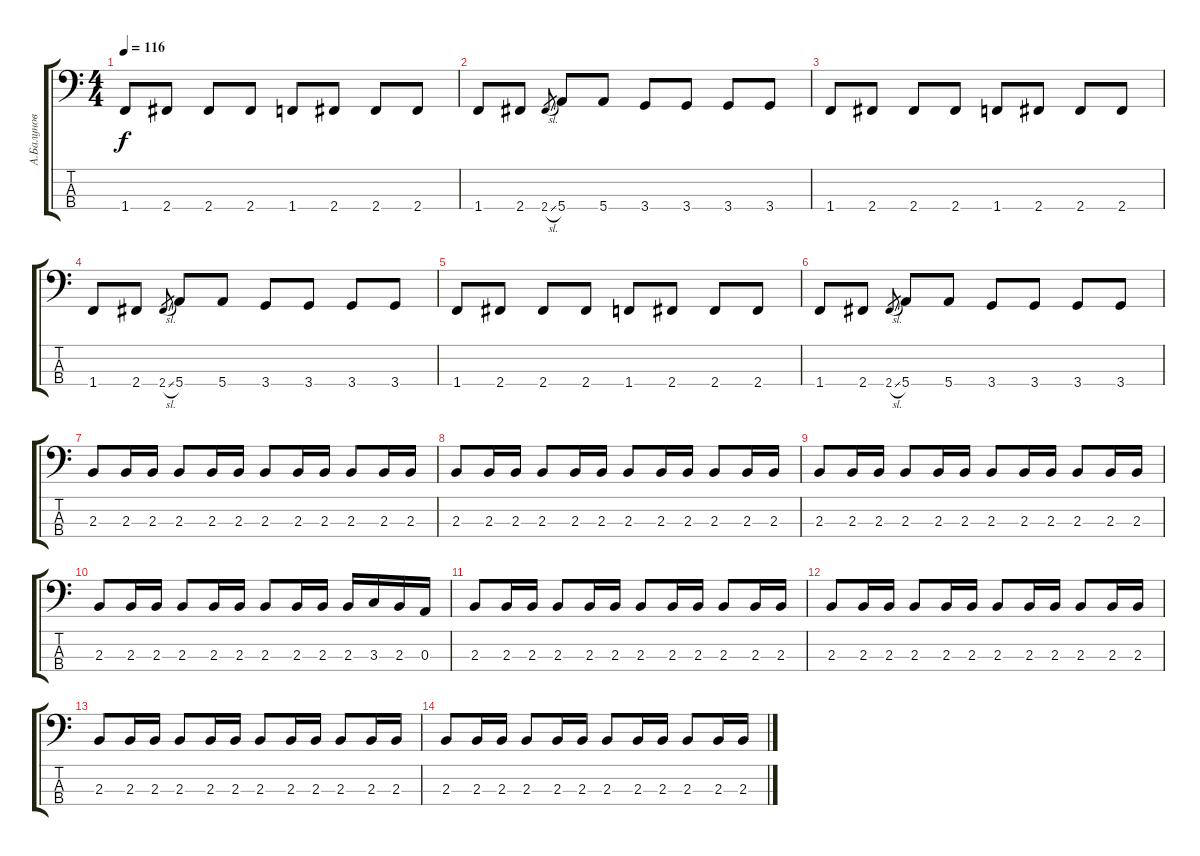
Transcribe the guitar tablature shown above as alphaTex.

\track ("А.Балунов" "А.Балунов") {instrument electricbassfinger}
\staff {score tabs}
\tuning (G2 D2 A1 E1) {hide}
\ts (4 4)
\tempo 116
\clef f4
\ks c
1.4.8{dy f} 2.4.8 2.4.8 2.4.8 1.4.8 2.4.8 2.4.8 2.4.8 |
1.4.8 2.4.8 2.4{sl}.8{gr} 5.4.8 5.4.8 3.4.8 3.4.8 3.4.8 3.4.8 |
1.4.8 2.4.8 2.4.8 2.4.8 1.4.8 2.4.8 2.4.8 2.4.8 |
1.4.8 2.4.8 2.4{sl}.8{gr} 5.4.8 5.4.8 3.4.8 3.4.8 3.4.8 3.4.8 |
1.4.8 2.4.8 2.4.8 2.4.8 1.4.8 2.4.8 2.4.8 2.4.8 |
1.4.8 2.4.8 2.4{sl}.8{gr} 5.4.8 5.4.8 3.4.8 3.4.8 3.4.8 3.4.8 |
2.3.8 2.3.16 2.3.16 2.3.8 2.3.16 2.3.16 2.3.8 2.3.16 2.3.16 2.3.8 2.3.16 2.3.16 |
2.3.8 2.3.16 2.3.16 2.3.8 2.3.16 2.3.16 2.3.8 2.3.16 2.3.16 2.3.8 2.3.16 2.3.16 |
2.3.8 2.3.16 2.3.16 2.3.8 2.3.16 2.3.16 2.3.8 2.3.16 2.3.16 2.3.8 2.3.16 2.3.16 |
2.3.8 2.3.16 2.3.16 2.3.8 2.3.16 2.3.16 2.3.8 2.3.16 2.3.16 2.3.16 3.3.16 2.3.16 0.3.16 |
2.3.8 2.3.16 2.3.16 2.3.8 2.3.16 2.3.16 2.3.8 2.3.16 2.3.16 2.3.8 2.3.16 2.3.16 |
2.3.8 2.3.16 2.3.16 2.3.8 2.3.16 2.3.16 2.3.8 2.3.16 2.3.16 2.3.8 2.3.16 2.3.16 |
2.3.8 2.3.16 2.3.16 2.3.8 2.3.16 2.3.16 2.3.8 2.3.16 2.3.16 2.3.8 2.3.16 2.3.16 |
2.3.8 2.3.16 2.3.16 2.3.8 2.3.16 2.3.16 2.3.8 2.3.16 2.3.16 2.3.8 2.3.16 2.3.16
